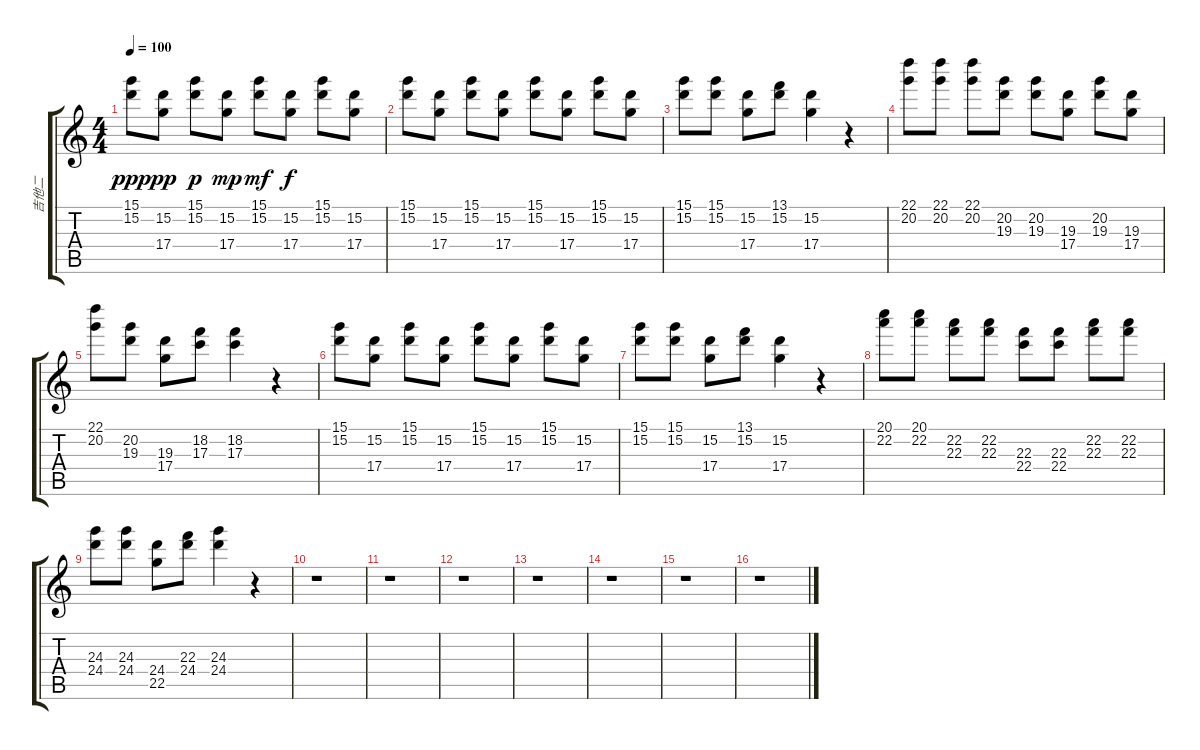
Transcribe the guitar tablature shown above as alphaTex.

\track ("吉他二" "吉他二") {instrument acousticguitarsteel}
\staff {score tabs}
\tuning (E4 B3 G3 D3 A2 E2) {hide}
\ts (4 4)
\tempo 100
\clef g2
\ks c
(15.1 15.2).8{dy ppp instrument acousticguitarsteel} (15.2 17.4).8{dy pp} (15.1 15.2).8{dy p} (15.2 17.4).8{dy mp} (15.1 15.2).8{dy mf} (15.2 17.4).8{dy f} (15.1 15.2).8 (15.2 17.4).8 |
(15.1 15.2).8 (15.2 17.4).8 (15.1 15.2).8 (15.2 17.4).8 (15.1 15.2).8 (15.2 17.4).8 (15.1 15.2).8 (15.2 17.4).8 |
(15.1 15.2).8 (15.1 15.2).8 (15.2 17.4).8 (13.1 15.2).8 (15.2 17.4).4 r.4 |
(22.1 20.2).8 (22.1 20.2).8 (22.1 20.2).8 (20.2 19.3).8 (20.2 19.3).8 (19.3 17.4).8 (20.2 19.3).8 (19.3 17.4).8 |
(22.1 20.2).8 (20.2 19.3).8 (19.3 17.4).8 (18.2 17.3).8 (18.2 17.3).4 r.4 |
(15.1 15.2).8 (15.2 17.4).8 (15.1 15.2).8 (15.2 17.4).8 (15.1 15.2).8 (15.2 17.4).8 (15.1 15.2).8 (15.2 17.4).8 |
(15.1 15.2).8 (15.1 15.2).8 (15.2 17.4).8 (13.1 15.2).8 (15.2 17.4).4 r.4 |
(20.1 22.2).8 (20.1 22.2).8 (22.2 22.3).8 (22.2 22.3).8 (22.3 22.4).8 (22.3 22.4).8 (22.2 22.3).8 (22.2 22.3).8 |
(24.3 24.4).8 (24.3 24.4).8 (24.4 22.5).8 (22.3 24.4).8 (24.3 24.4).4 r.4 |
r.1 |
r.1 |
r.1 |
r.1 |
r.1 |
r.1 |
r.1
